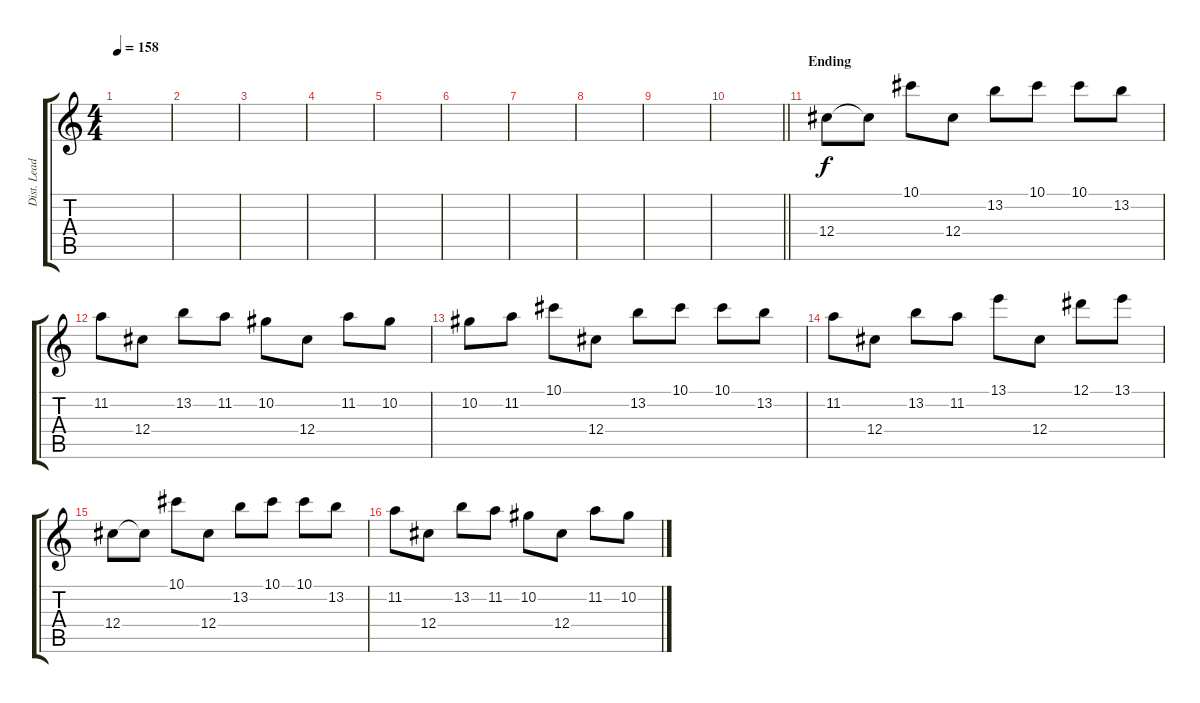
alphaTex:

\track ("Dist. Lead Guitar" "Dist. Lead") {instrument distortionguitar}
\staff {score tabs}
\tuning (Eb4 Bb3 Gb3 Db3 Ab2 Db2) {hide}
\ts (4 4)
\tempo 158
\clef g2
\ks c
|
|
|
|
|
|
|
|
|
\barLineRight lightlight
|
\section ("" "Ending")
12.4.8 12.4{t}.8 10.1.8 12.4.8 13.2.8 10.1.8 10.1.8 13.2.8 |
11.2.8 12.4.8 13.2.8 11.2.8 10.2.8 12.4.8 11.2.8 10.2.8 |
10.2.8 11.2.8 10.1.8 12.4.8 13.2.8 10.1.8 10.1.8 13.2.8 |
11.2.8 12.4.8 13.2.8 11.2.8 13.1.8 12.4.8 12.1.8 13.1.8 |
12.4.8 12.4{t}.8 10.1.8 12.4.8 13.2.8 10.1.8 10.1.8 13.2.8 |
11.2.8 12.4.8 13.2.8 11.2.8 10.2.8 12.4.8 11.2.8 10.2.8
